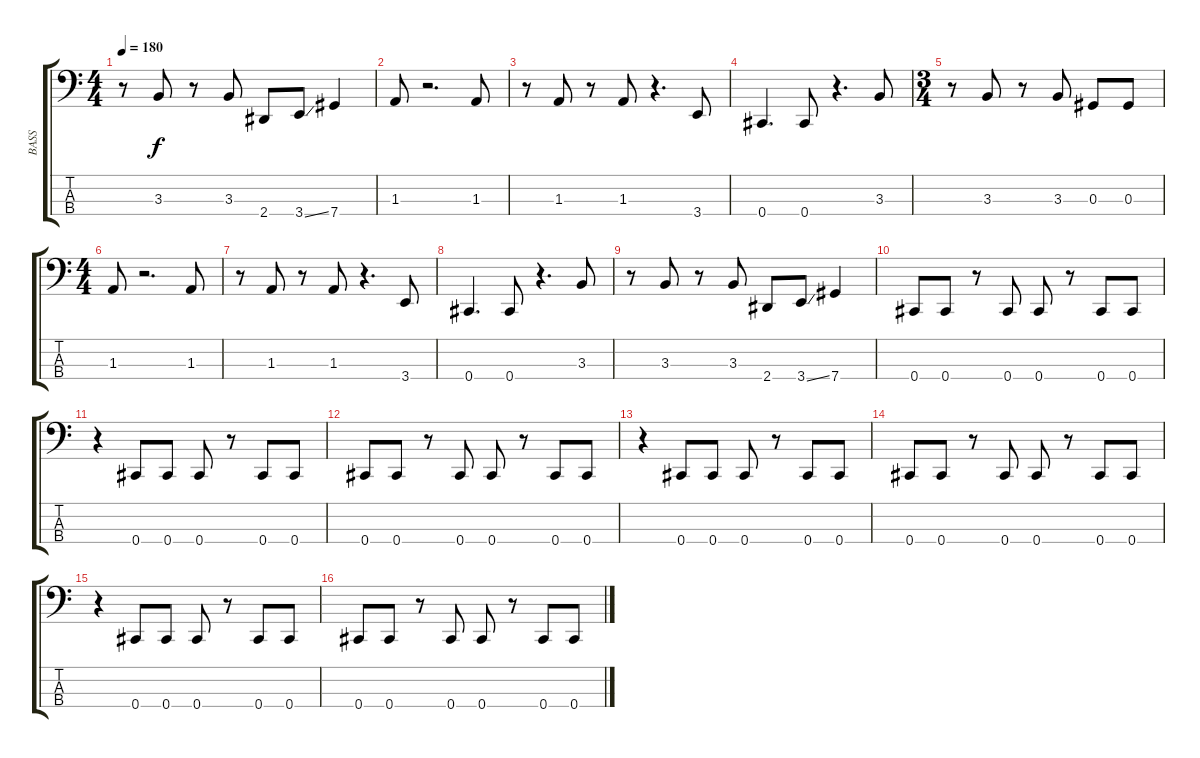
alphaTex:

\track ("BASS" "BASS") {instrument electricbassfinger}
\staff {score tabs}
\tuning (Gb2 Db2 Ab1 Db1) {hide}
\ts (4 4)
\tempo 180
\clef f4
\ks c
r.8{dy f} 3.3.8 r.8 3.3.8 2.4.8 3.4{ss}.8 7.4.4 |
1.3.8 r.2{d} 1.3.8 |
r.8 1.3.8 r.8 1.3.8 r.4{d} 3.4.8 |
0.4.4{d} 0.4.8 r.4{d} 3.3.8 |
\ts (3 4)
r.8 3.3.8 r.8 3.3.8 0.3.8 0.3.8 |
\ts (4 4)
1.3.8 r.2{d} 1.3.8 |
r.8 1.3.8 r.8 1.3.8 r.4{d} 3.4.8 |
0.4.4{d} 0.4.8 r.4{d} 3.3.8 |
r.8 3.3.8 r.8 3.3.8 2.4.8 3.4{ss}.8 7.4.4 |
0.4.8 0.4.8 r.8 0.4.8 0.4.8 r.8 0.4.8 0.4.8 |
r.4 0.4.8 0.4.8 0.4.8 r.8 0.4.8 0.4.8 |
0.4.8 0.4.8 r.8 0.4.8 0.4.8 r.8 0.4.8 0.4.8 |
r.4 0.4.8 0.4.8 0.4.8 r.8 0.4.8 0.4.8 |
0.4.8 0.4.8 r.8 0.4.8 0.4.8 r.8 0.4.8 0.4.8 |
r.4 0.4.8 0.4.8 0.4.8 r.8 0.4.8 0.4.8 |
0.4.8 0.4.8 r.8 0.4.8 0.4.8 r.8 0.4.8 0.4.8
